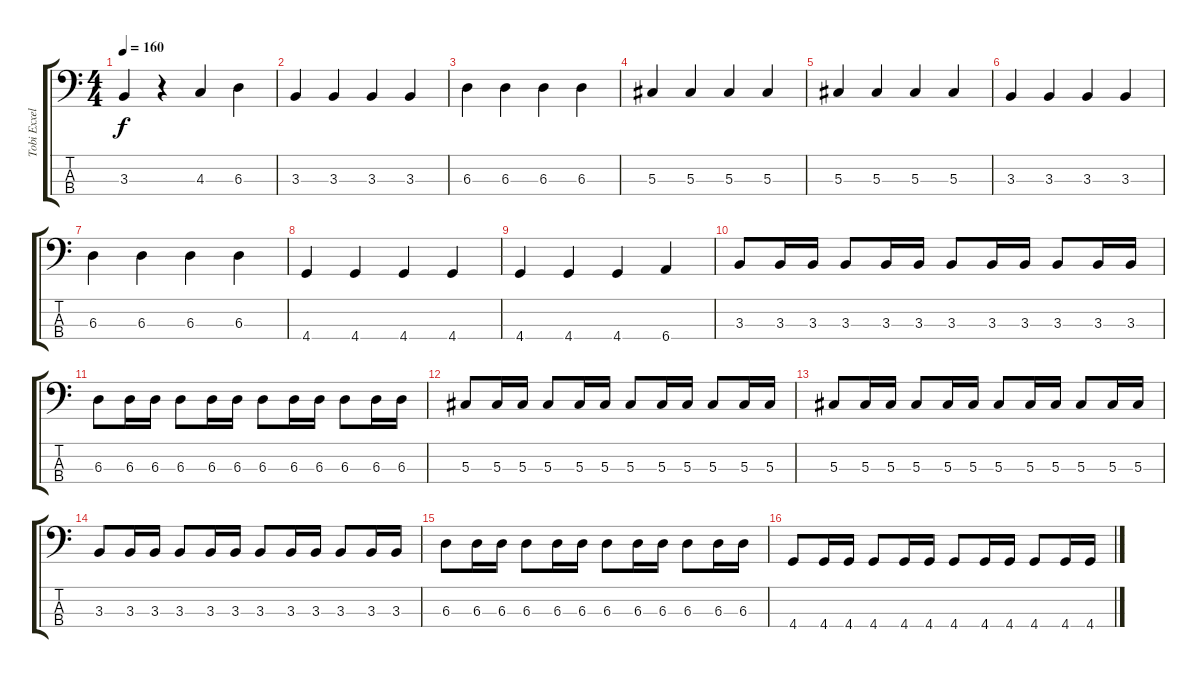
\track ("Tobi Exxel" "Tobi Exxel") {instrument electricbassfinger}
\staff {score tabs}
\tuning (Gb2 Db2 Ab1 Eb1) {hide}
\ts (4 4)
\tempo 160
\clef f4
\ks c
3.3.4{dy f} r.4 4.3.4 6.3.4 |
3.3.4 3.3.4 3.3.4 3.3.4 |
6.3.4 6.3.4 6.3.4 6.3.4 |
5.3.4 5.3.4 5.3.4 5.3.4 |
5.3.4 5.3.4 5.3.4 5.3.4 |
3.3.4 3.3.4 3.3.4 3.3.4 |
6.3.4 6.3.4 6.3.4 6.3.4 |
4.4.4 4.4.4 4.4.4 4.4.4 |
4.4.4 4.4.4 4.4.4 6.4.4 |
3.3.8 3.3.16 3.3.16 3.3.8 3.3.16 3.3.16 3.3.8 3.3.16 3.3.16 3.3.8 3.3.16 3.3.16 |
6.3.8 6.3.16 6.3.16 6.3.8 6.3.16 6.3.16 6.3.8 6.3.16 6.3.16 6.3.8 6.3.16 6.3.16 |
5.3.8 5.3.16 5.3.16 5.3.8 5.3.16 5.3.16 5.3.8 5.3.16 5.3.16 5.3.8 5.3.16 5.3.16 |
5.3.8 5.3.16 5.3.16 5.3.8 5.3.16 5.3.16 5.3.8 5.3.16 5.3.16 5.3.8 5.3.16 5.3.16 |
3.3.8 3.3.16 3.3.16 3.3.8 3.3.16 3.3.16 3.3.8 3.3.16 3.3.16 3.3.8 3.3.16 3.3.16 |
6.3.8 6.3.16 6.3.16 6.3.8 6.3.16 6.3.16 6.3.8 6.3.16 6.3.16 6.3.8 6.3.16 6.3.16 |
4.4.8 4.4.16 4.4.16 4.4.8 4.4.16 4.4.16 4.4.8 4.4.16 4.4.16 4.4.8 4.4.16 4.4.16
